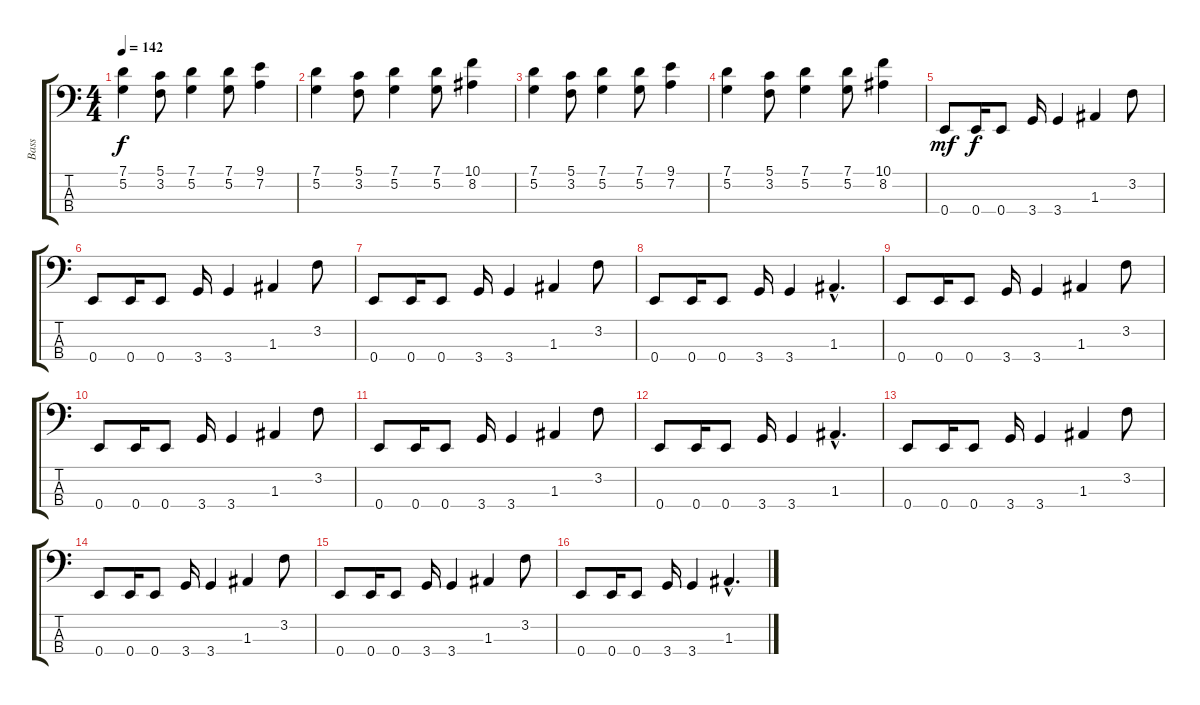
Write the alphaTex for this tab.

\track ("Bass" "Bass") {instrument electricbassfinger}
\staff {score tabs}
\tuning (G2 D2 A1 E1) {hide}
\ts (4 4)
\tempo 142
\clef f4
\ks c
(7.1 5.2).4{dy f} (5.1 3.2).8 (7.1 5.2).4 (7.1 5.2).8 (9.1 7.2).4 |
(7.1 5.2).4 (5.1 3.2).8 (7.1 5.2).4 (7.1 5.2).8 (10.1 8.2).4 |
(7.1 5.2).4 (5.1 3.2).8 (7.1 5.2).4 (7.1 5.2).8 (9.1 7.2).4 |
(7.1 5.2).4 (5.1 3.2).8 (7.1 5.2).4 (7.1 5.2).8 (10.1 8.2).4 |
0.4.8{dy mf} 0.4.16{dy f} 0.4.8 3.4.16 3.4.4 1.3.4 3.2.8 |
0.4.8 0.4.16 0.4.8 3.4.16 3.4.4 1.3.4 3.2.8 |
0.4.8 0.4.16 0.4.8 3.4.16 3.4.4 1.3.4 3.2.8 |
0.4.8 0.4.16 0.4.8 3.4.16 3.4.4 1.3{hac}.4{d} |
0.4.8 0.4.16 0.4.8 3.4.16 3.4.4 1.3.4 3.2.8 |
0.4.8 0.4.16 0.4.8 3.4.16 3.4.4 1.3.4 3.2.8 |
0.4.8 0.4.16 0.4.8 3.4.16 3.4.4 1.3.4 3.2.8 |
0.4.8 0.4.16 0.4.8 3.4.16 3.4.4 1.3{hac}.4{d} |
0.4.8 0.4.16 0.4.8 3.4.16 3.4.4 1.3.4 3.2.8 |
0.4.8 0.4.16 0.4.8 3.4.16 3.4.4 1.3.4 3.2.8 |
0.4.8 0.4.16 0.4.8 3.4.16 3.4.4 1.3.4 3.2.8 |
0.4.8 0.4.16 0.4.8 3.4.16 3.4.4 1.3{hac}.4{d}
